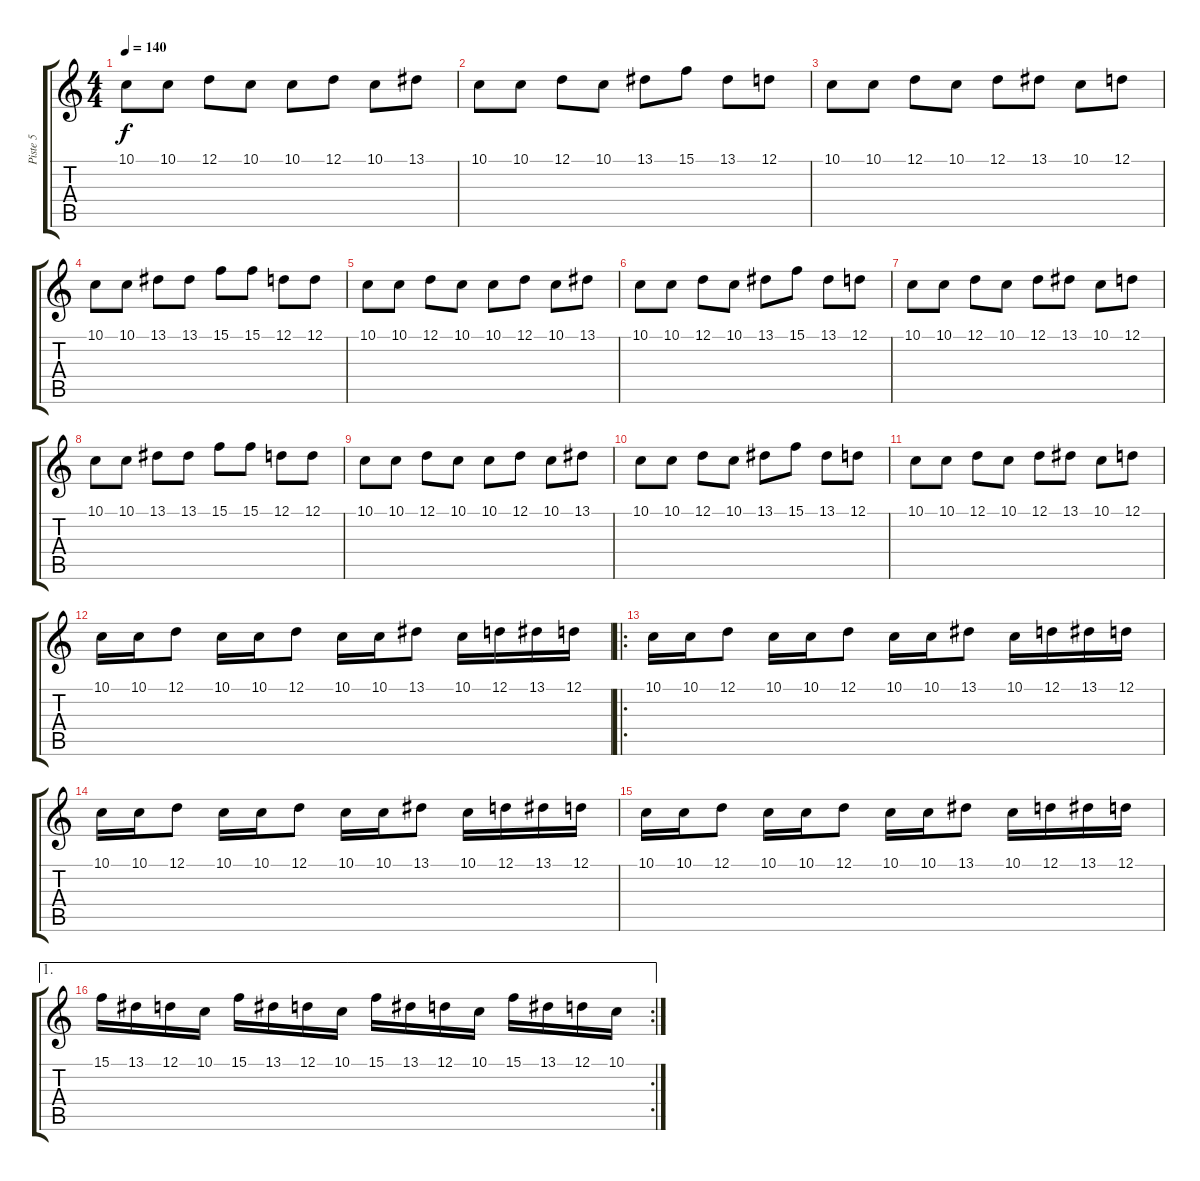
\track ("Piste 5" "Piste 5") {instrument fx4atmosphere}
\staff {score tabs}
\tuning (D4 A3 F3 C3 G2 C2) {hide}
\ts (4 4)
\tempo 140
\clef g2
\ks c
10.1.8{dy f instrument fx4atmosphere} 10.1.8 12.1.8 10.1.8 10.1.8 12.1.8 10.1.8 13.1.8 |
10.1.8 10.1.8 12.1.8 10.1.8 13.1.8 15.1.8 13.1.8 12.1.8 |
10.1.8 10.1.8 12.1.8 10.1.8 12.1.8 13.1.8 10.1.8 12.1.8 |
10.1.8 10.1.8 13.1.8 13.1.8 15.1.8 15.1.8 12.1.8 12.1.8 |
10.1.8 10.1.8 12.1.8 10.1.8 10.1.8 12.1.8 10.1.8 13.1.8 |
10.1.8 10.1.8 12.1.8 10.1.8 13.1.8 15.1.8 13.1.8 12.1.8 |
10.1.8 10.1.8 12.1.8 10.1.8 12.1.8 13.1.8 10.1.8 12.1.8 |
10.1.8 10.1.8 13.1.8 13.1.8 15.1.8 15.1.8 12.1.8 12.1.8 |
10.1.8 10.1.8 12.1.8 10.1.8 10.1.8 12.1.8 10.1.8 13.1.8 |
10.1.8 10.1.8 12.1.8 10.1.8 13.1.8 15.1.8 13.1.8 12.1.8 |
10.1.8 10.1.8 12.1.8 10.1.8 12.1.8 13.1.8 10.1.8 12.1.8 |
10.1.16 10.1.16 12.1.8 10.1.16 10.1.16 12.1.8 10.1.16 10.1.16 13.1.8 10.1.16 12.1.16 13.1.16 12.1.16 |
\ro
10.1.16 10.1.16 12.1.8 10.1.16 10.1.16 12.1.8 10.1.16 10.1.16 13.1.8 10.1.16 12.1.16 13.1.16 12.1.16 |
10.1.16 10.1.16 12.1.8 10.1.16 10.1.16 12.1.8 10.1.16 10.1.16 13.1.8 10.1.16 12.1.16 13.1.16 12.1.16 |
10.1.16 10.1.16 12.1.8 10.1.16 10.1.16 12.1.8 10.1.16 10.1.16 13.1.8 10.1.16 12.1.16 13.1.16 12.1.16 |
\ae 1
\rc 2
15.1.16 13.1.16 12.1.16 10.1.16 15.1.16 13.1.16 12.1.16 10.1.16 15.1.16 13.1.16 12.1.16 10.1.16 15.1.16 13.1.16 12.1.16 10.1.16
